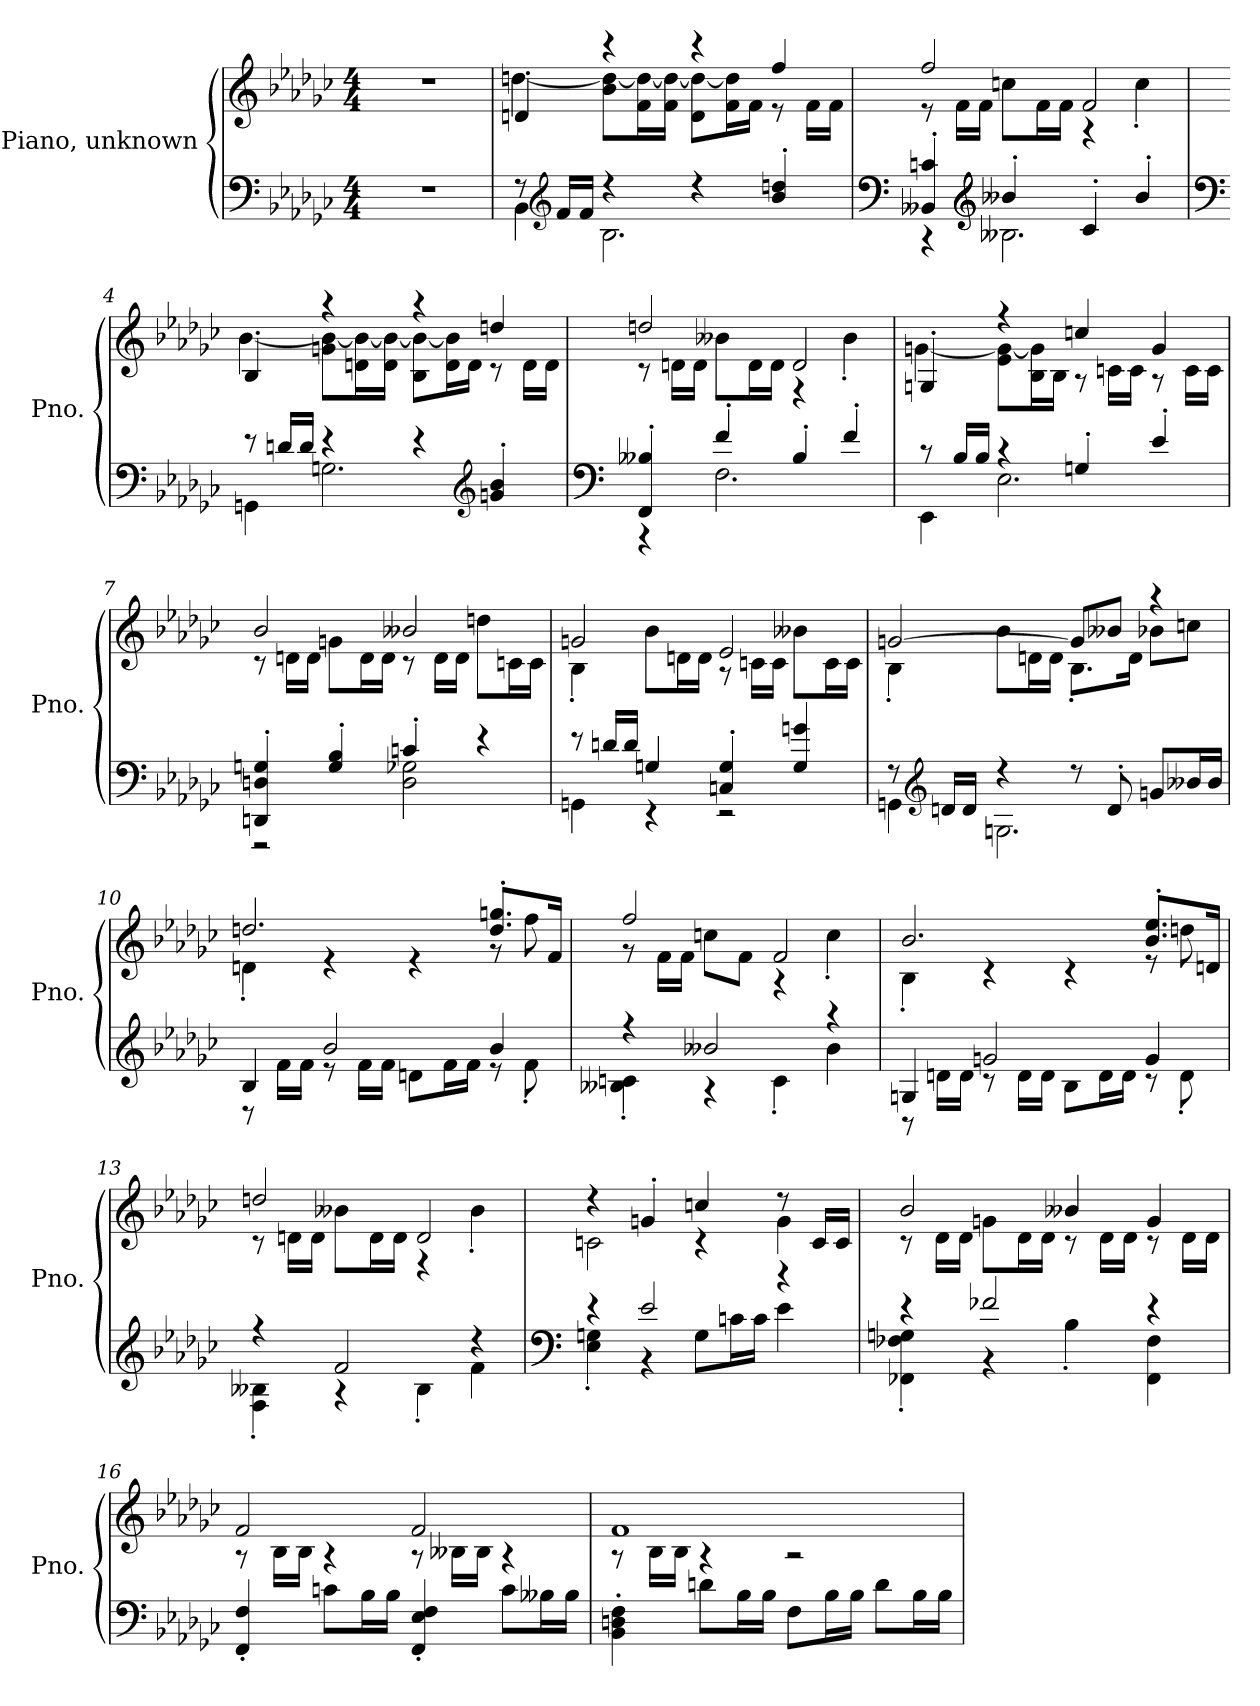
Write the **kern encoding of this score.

**kern	**kern
*part1	*part1
*staff2	*staff1
*I"Piano, unknown	*
*I'Pno.	*
*clefF4	*clefG2
*k[b-e-a-d-g-c-]	*k[b-e-a-d-g-c-]
*M4/4	*M4/4
*MM120	*MM120
=1	=1
1r	1r
=2	=2
*^	*^
8r	4BB-\	4dn'/	[4ddn\
*clefG2	*	*	*
16f/LL	.	.	.
16f/JJ	.	.	.
4r	2.B-\	4r	8b-\ 8dd\_L
.	.	.	16f\ 16dd\_L
.	.	.	16f\ 16dd\_JJ
4r	.	4r	8d\ 8dd\_L
.	.	.	16f\ 16dd\]L
.	.	.	16f\JJ
4b-/' 4ddn/'	.	4ff/	8r
.	.	.	16f\LL
.	.	.	16f\JJ
=3	=3	=3	=3
*clefF4	*	*	*
4BB--X/' 4cn/'	4r	2ff/	8r
.	.	.	16f\LL
.	.	.	16f\JJ
*clefG2	*	*	*
4b--X'/	2.B--X\	.	8ccn\L
.	.	.	16f\L
.	.	.	16f\JJ
4c'/	.	2f/	4r
4b--'/	.	.	4cc'\
!!LO:LB:g=z	!!
=4	=4	=4	=4
*clefF4	*	*	*
8r	4GGn\	4B-'/	[4b-\
16dn/LL	.	.	.
16d/JJ	.	.	.
4r	2.Gn\	4r	8gn\ 8b-\_L
.	.	.	16dn\ 16b-\_L
.	.	.	16d\ 16b-\_JJ
4r	.	4r	8B-\ 8b-\_L
.	.	.	16d\ 16b-\]L
.	.	.	16d\JJ
*clefG2	*	*	*
4gn/' 4b-/'	.	4ddn/	8r
.	.	.	16d\LL
.	.	.	16d\JJ
=5	=5	=5	=5
*clefF4	*	*	*
4FF/' 4B--X/'	4r	2ddn/	8r
.	.	.	16dn\LL
.	.	.	16d\JJ
4f'/	2.F\	.	8b--X\L
.	.	.	16d\L
.	.	.	16d\JJ
4B--'/	.	2d/	4r
4f'/	.	.	4b--'\
!!LO:LB:g=z	!!
=6	=6	=6	=6
8r	4EE-\	4Gn'/	[4gn\
16B-/LL	.	.	.
16B-/JJ	.	.	.
4r	2.E-\	4r	8e-\ 8g\_L
.	.	.	16B-\ 16g\]L
.	.	.	16B-\JJ
4Gn'/	.	4ccn/	8r
.	.	.	16cn\LL
.	.	.	16c\JJ
4e-'/	.	4g/	8r
.	.	.	16c\LL
.	.	.	16c\JJ
=7	=7	=7	=7
4DDn/' 4Dn/' 4Gn/'	2r	2b-/	8r
.	.	.	16dn\LL
.	.	.	16d\JJ
4G/' 4B-/'	.	.	8gn\L
.	.	.	16d\L
.	.	.	16d\JJ
4cn'/	2D\ 2G-X\	2b--X/	8r
.	.	.	16d\LL
.	.	.	16d\JJ
4r	.	.	8ddn\L
.	.	.	16cn\L
.	.	.	16c\JJ
!!LO:LB:g=z	!!
=8	=8	=8	=8
8r	4GGn\	2gn/	4B-'\
16dn/LL	.	.	.
16d/JJ	.	.	.
4Gn/	4r	.	8b-\L
.	.	.	16dn\L
.	.	.	16d\JJ
4Cn/' 4G/'	2r	2e-/	8r
.	.	.	16cn\LL
.	.	.	16c\JJ
4G/ 4gn/	.	.	8b--X\L
.	.	.	16c\L
.	.	.	16c\JJ
=9	=9	=9	=9
8r	4GGn\	[2gn/	4B-'\
*clefG2	*	*	*
16dn/LL	.	.	.
16d/JJ	.	.	.
4r	2.Gn\	.	8b-\L
.	.	.	16dn\L
.	.	.	16d\JJ
8r	.	8g/L]	8.B-'\L
8d'/	.	8b--X/J	.
.	.	.	16d\Jk
8gn/L	.	4r	8b-X\L
16b--X/L	.	.	8ccn\J
16b--/JJ	.	.	.
!!LO:LB:g=z	!!
=10	=10	=10	=10
4B-/	8r	2.ddn/	4dn'\
.	16f\LL	.	.
.	16f\JJ	.	.
2b-/	8r	.	4r
.	16f\LL	.	.
.	16f\JJ	.	.
.	8dn\L	.	4r
.	16f\L	.	.
.	16f\JJ	.	.
4b-/	8r	8.dd/' 8.ggn/'L	8r
.	8f'\	.	8ff\
.	.	16f/Jk	.
=11	=11	=11	=11
4r	4B--X\' 4cn\'	2ff/	8r
.	.	.	16f\LL
.	.	.	16f\JJ
2b--X/	4r	.	8ccn\L
.	.	.	8f\J
.	4c'\	2f/	4r
4r	4b--\	.	4cc'\
=12	=12	=12	=12
4Gn/	8r	2.b-/	4B-'\
.	16dn\LL	.	.
.	16d\JJ	.	.
2gn/	8r	.	4r
.	16d\LL	.	.
.	16d\JJ	.	.
.	8B-\L	.	4r
.	16d\L	.	.
.	16d\JJ	.	.
4g/	8r	8.b-/' 8.ee-/'L	8r
.	8d'\	.	8ddn\
.	.	16dn/Jk	.
!!LO:LB:g=z	!!
=13	=13	=13	=13
4r	4F\' 4B--X\'	2ddn/	8r
.	.	.	16dn\LL
.	.	.	16d\JJ
2f/	4r	.	8b--X\L
.	.	.	16d\L
.	.	.	16d\JJ
.	4B--'\	2d/	4r
4r	4f\	.	4b--'\
=14	=14	=14	=14
*clefF4	*	*	*
4r	4E-\' 4Gn\'	4r	2cn\
2e-/	4r	4gn'/	.
.	8G\L	4ccn/	4r
.	16cn\L	.	.
.	16c\JJ	.	.
4r	4e-\	8r	4g\
.	.	16c/LL	.
.	.	16c/JJ	.
=15	=15	=15	=15
4r	4FF-X\' 4F-X\' 4Gn\'	2b-/	8r
.	.	.	16d-\LL
.	.	.	16d-\JJ
2f-X/	4r	.	8gn\L
.	.	.	16d-\L
.	.	.	16d-\JJ
.	4B-'\	4b--X/	8r
.	.	.	16d-\LL
.	.	.	16d-\JJ
4r	4FF-\ 4F-\	4g/	8r
.	.	.	16d-\LL
.	.	.	16d-\JJ
*v	*v	*	*
!!LO:PB:g=z	!!
=16	=16	=16
4FF/' 4F/'	2f/	8r
.	.	16B-\LL
.	.	16B-\JJ
8cn\L	.	4r
16B-\L	.	.
16B-\JJ	.	.
4FF/' 4E-/' 4F/'	2f/	8r
.	.	16B--X\LL
.	.	16B--\JJ
8c\L	.	4r
16B--X\L	.	.
16B--\JJ	.	.
=17	=17	=17
4BB-\' 4Dn\' 4F\'	1f	8r
.	.	16B-\LL
.	.	16B-\JJ
8dn\L	.	4r
16B-\L	.	.
16B-\JJ	.	.
8F\L	.	2r
16B-\L	.	.
16B-\JJ	.	.
8d\L	.	.
16B-\L	.	.
16B-\JJ	.	.
*	*v	*v
=	=
*-	*-
